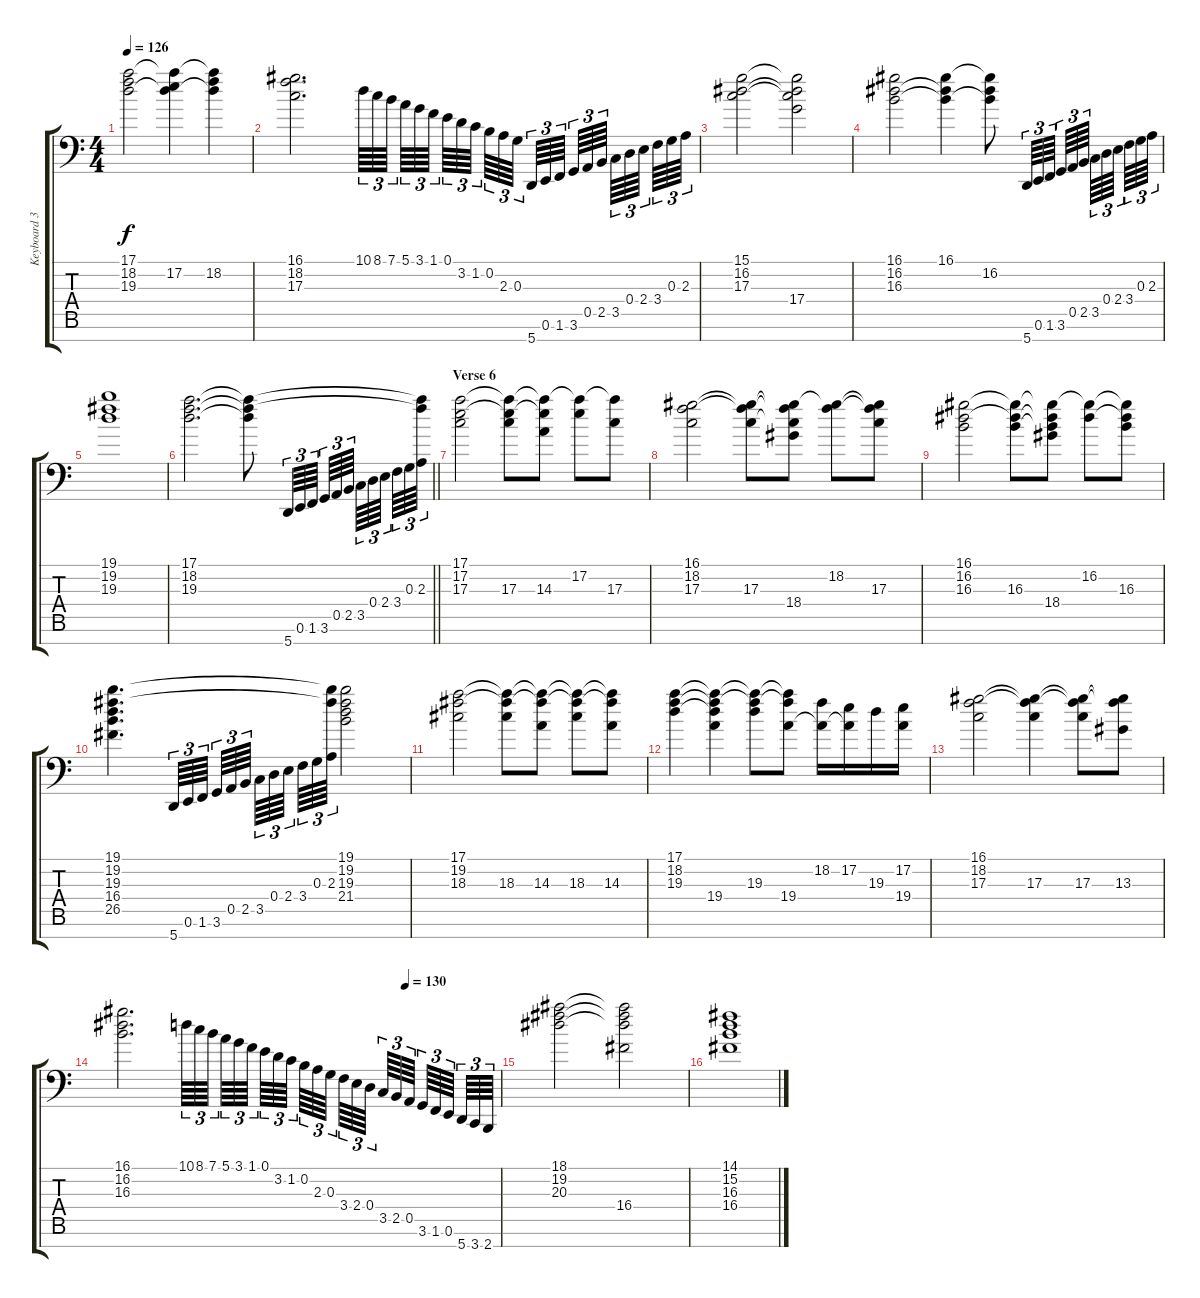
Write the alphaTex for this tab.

\track ("Keyboard 3 (Lead)" "Keyboard 3") {instrument lead2sawtooth}
\staff {score tabs}
\tuning (E4 B3 G3 D3 A2 E2 A1) {hide}
\ts (4 4)
\tempo 126
\clef f4
\ks c
(17.1 18.2 19.3).2{dy f} (17.1{t} 17.2 19.3{t}).4 (17.1{t} 18.2 19.3{t}).4 |
(16.1 18.2 17.3).2{d} 10.1.64{tu (3 2)} 8.1.64{tu (3 2)} 7.1.64{tu (3 2) beam splitsecondary} 5.1.64{tu (3 2)} 3.1.64{tu (3 2)} 1.1.64{tu (3 2) beam splitsecondary} 0.1.64{tu (3 2)} 3.2.64{tu (3 2)} 1.2.64{tu (3 2) beam splitsecondary} 0.2.64{tu (3 2)} 2.3.64{tu (3 2)} 0.3.64{tu (3 2) beam splitsecondary} 5.7.64{tu (3 2)} 0.6.64{tu (3 2)} 1.6.64{tu (3 2) beam splitsecondary} 3.6.64{tu (3 2)} 0.5.64{tu (3 2)} 2.5.64{tu (3 2) beam splitsecondary} 3.5.64{tu (3 2)} 0.4.64{tu (3 2)} 2.4.64{tu (3 2) beam splitsecondary} 3.4.64{tu (3 2)} 0.3.64{tu (3 2)} 2.3.64{tu (3 2)} |
(15.1 16.2 17.3).2 (15.1{t} 16.2{t} 17.3{t} 17.4).2 |
(16.1 16.2 16.3).2 (16.1 16.2{t} 16.3{t}).4 (16.1{t} 16.2 16.3{t}).8 5.7.64{tu (3 2)} 0.6.64{tu (3 2)} 1.6.64{tu (3 2) beam splitsecondary} 3.6.64{tu (3 2)} 0.5.64{tu (3 2)} 2.5.64{tu (3 2) beam splitsecondary} 3.5.64{tu (3 2)} 0.4.64{tu (3 2)} 2.4.64{tu (3 2) beam splitsecondary} 3.4.64{tu (3 2)} 0.3.64{tu (3 2)} 2.3.64{tu (3 2)} |
(19.1 19.2 19.3).1 |
\barLineRight lightlight
(17.1 18.2 19.3).2{d} (17.1{t} 18.2{t} 19.3{t}).8 5.7.64{tu (3 2)} 0.6.64{tu (3 2)} 1.6.64{tu (3 2) beam splitsecondary} 3.6.64{tu (3 2)} 0.5.64{tu (3 2)} 2.5.64{tu (3 2) beam splitsecondary} 3.5.64{tu (3 2)} 0.4.64{tu (3 2)} 2.4.64{tu (3 2) beam splitsecondary} 3.4.64{tu (3 2)} 0.3.64{tu (3 2)} (17.1{t} 18.2{t} 2.3).64{tu (3 2)} |
\section ("" "Verse 6")
(17.1 17.2 17.3).2 (17.1{t} 17.2{t} 17.3).8 (17.1{t} 17.2{t} 14.3).8 (17.1{t} 17.2).8 (17.1{t} 17.3).8 |
(16.1 18.2 17.3).2 (16.1{t} 18.2{t} 17.3).8 (16.1{t} 18.2{t} 17.3{t} 18.4).8 (16.1{t} 18.2).8 (16.1{t} 18.2{t} 17.3).8 |
(16.1 16.2 16.3).2 (16.1{t} 16.2{t} 16.3).8 (16.1{t} 16.2{t} 16.3{t} 18.4).8 (16.1{t} 16.2).8 (16.1{t} 16.2{t} 16.3).8 |
(19.1 19.2 19.3 16.4 26.5).4{d} 5.7.64{tu (3 2)} 0.6.64{tu (3 2)} 1.6.64{tu (3 2) beam splitsecondary} 3.6.64{tu (3 2)} 0.5.64{tu (3 2)} 2.5.64{tu (3 2) beam splitsecondary} 3.5.64{tu (3 2)} 0.4.64{tu (3 2)} 2.4.64{tu (3 2) beam splitsecondary} 3.4.64{tu (3 2)} 0.3.64{tu (3 2)} (19.1{t} 19.2{t} 2.3).64{tu (3 2)} (19.1 19.2 19.3 21.4).2 |
(17.1 19.2 18.3).2 (17.1{t} 19.2{t} 18.3).8 (17.1{t} 19.2{t} 14.3).8 (17.1{t} 19.2{t} 18.3).8 (17.1{t} 19.2{t} 14.3).8 |
(17.1 18.2 19.3).4 (17.1{t} 18.2{t} 19.3{t} 19.4).4 (17.1{t} 18.2{t} 19.3).8 (17.1{t} 18.2{t} 19.4).8 (18.2 19.4{t}).16 (17.2 19.4{t}).16 19.3.16 (17.2 19.4).16 |
(16.1 18.2 17.3).2 (16.1{t} 18.2{t} 17.3).4 (16.1{t} 18.2{t} 17.3).8 (16.1{t} 18.2{t} 13.3).8 |
\tempo (130 0.75)
(16.1 16.2 16.3).2{d} 10.1.64{tu (3 2)} 8.1.64{tu (3 2)} 7.1.64{tu (3 2) beam splitsecondary} 5.1.64{tu (3 2)} 3.1.64{tu (3 2)} 1.1.64{tu (3 2) beam splitsecondary} 0.1.64{tu (3 2)} 3.2.64{tu (3 2)} 1.2.64{tu (3 2) beam splitsecondary} 0.2.64{tu (3 2)} 2.3.64{tu (3 2)} 0.3.64{tu (3 2) beam splitsecondary} 3.4.64{tu (3 2)} 2.4.64{tu (3 2)} 0.4.64{tu (3 2) beam splitsecondary} 3.5.64{tu (3 2)} 2.5.64{tu (3 2)} 0.5.64{tu (3 2) beam splitsecondary} 3.6.64{tu (3 2)} 1.6.64{tu (3 2)} 0.6.64{tu (3 2) beam splitsecondary} 5.7.64{tu (3 2)} 3.7.64{tu (3 2)} 2.7.64{tu (3 2)} |
(18.1 19.2 20.3).2 (18.1{t} 19.2{t} 20.3{t} 16.4).2 |
(14.1 15.2 16.3 16.4).1
